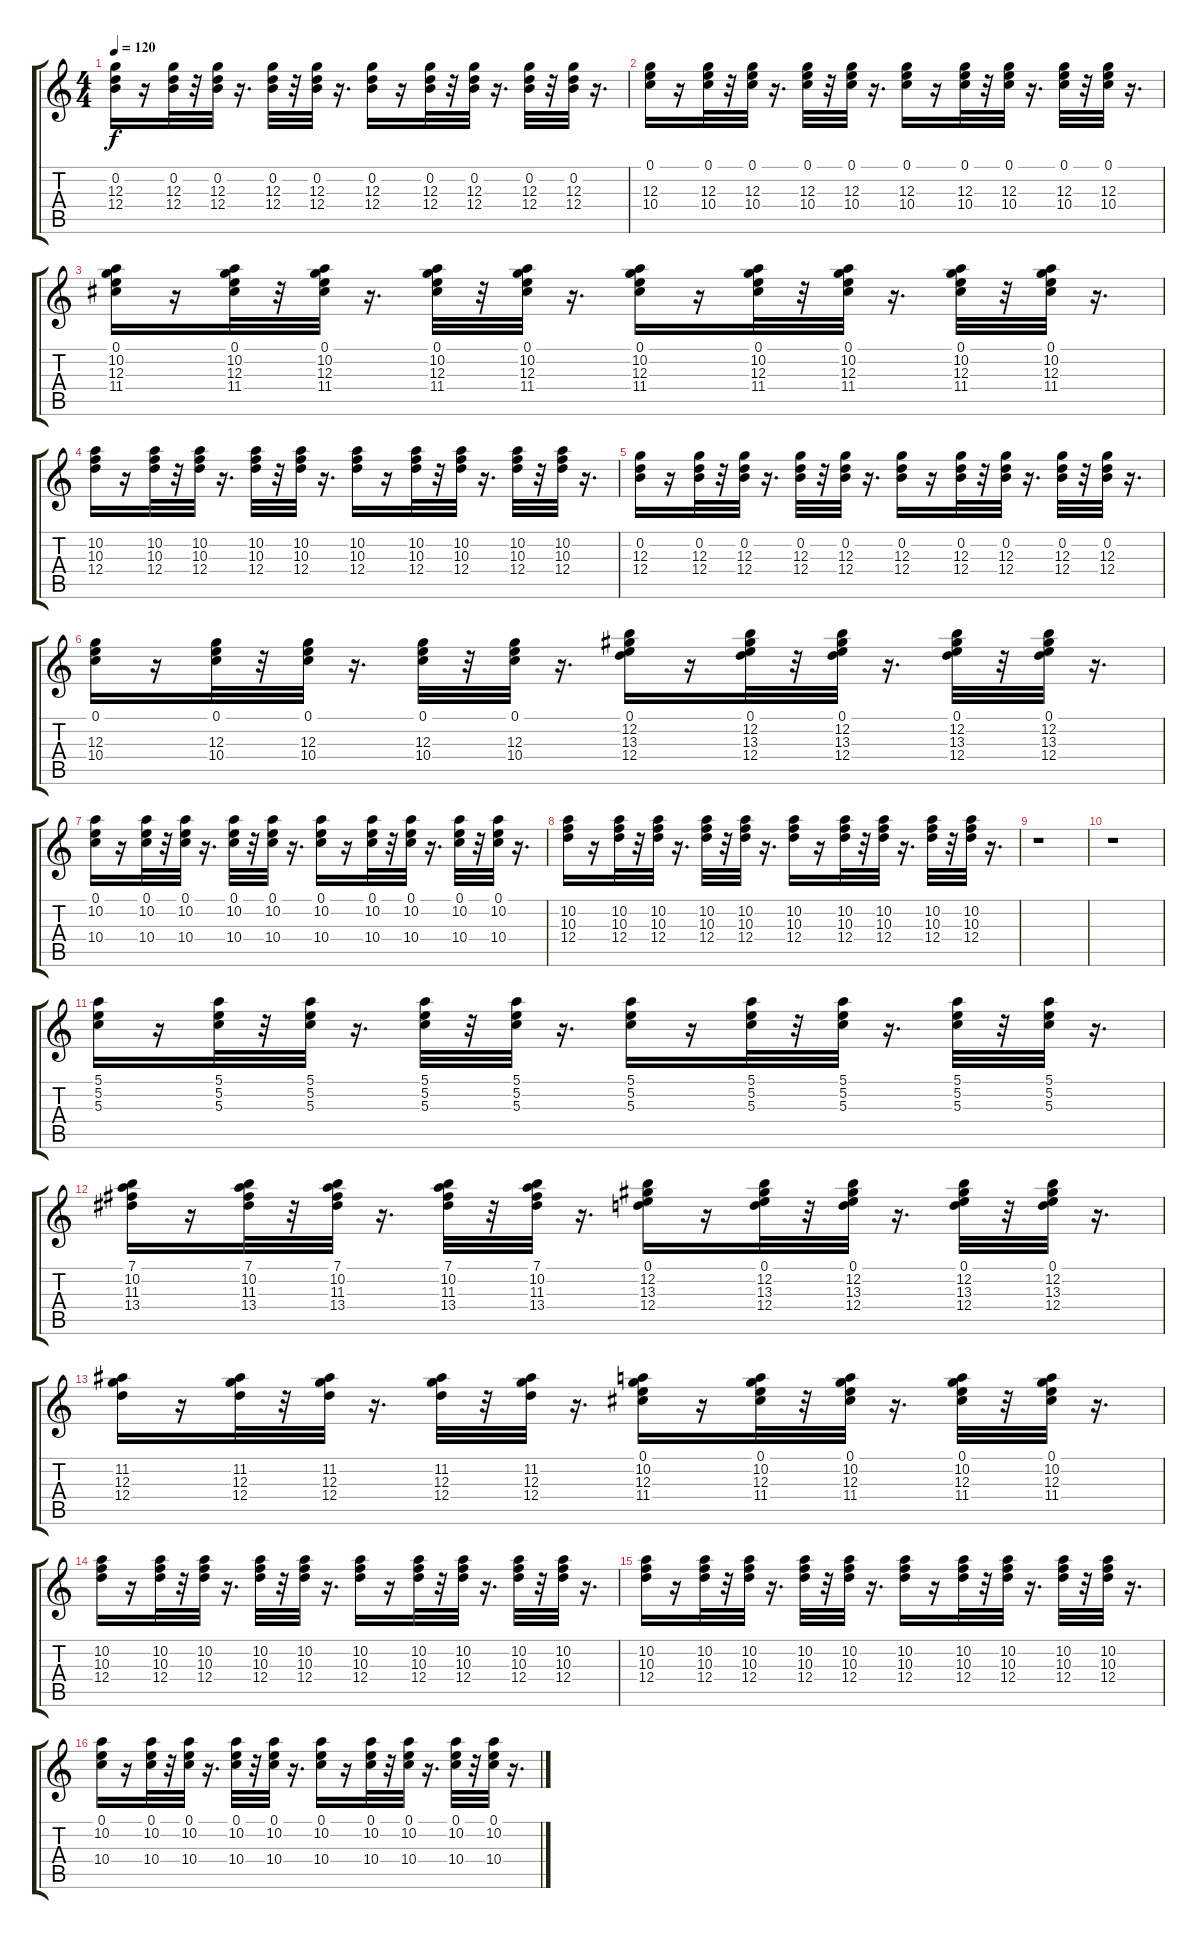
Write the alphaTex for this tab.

\track "" {instrument electricguitarjazz}
\staff {score tabs}
\tuning (E4 B3 G3 D3 A2 E2) {hide}
\ts (4 4)
\tempo 120
\clef g2
\ks c
(0.2 12.3 12.4).16{dy f} r.16 (0.2 12.3 12.4).32 r.32 (0.2 12.3 12.4).32 r.16{d} (0.2 12.3 12.4).32 r.32 (0.2 12.3 12.4).32 r.16{d} (0.2 12.3 12.4).16 r.16 (0.2 12.3 12.4).32 r.32 (0.2 12.3 12.4).32 r.16{d} (0.2 12.3 12.4).32 r.32 (0.2 12.3 12.4).32 r.16{d} |
(0.1 12.3 10.4).16 r.16 (0.1 12.3 10.4).32 r.32 (0.1 12.3 10.4).32 r.16{d} (0.1 12.3 10.4).32 r.32 (0.1 12.3 10.4).32 r.16{d} (0.1 12.3 10.4).16 r.16 (0.1 12.3 10.4).32 r.32 (0.1 12.3 10.4).32 r.16{d} (0.1 12.3 10.4).32 r.32 (0.1 12.3 10.4).32 r.16{d} |
(0.1 10.2 12.3 11.4).16 r.16 (0.1 10.2 12.3 11.4).32 r.32 (0.1 10.2 12.3 11.4).32 r.16{d} (0.1 10.2 12.3 11.4).32 r.32 (0.1 10.2 12.3 11.4).32 r.16{d} (0.1 10.2 12.3 11.4).16 r.16 (0.1 10.2 12.3 11.4).32 r.32 (0.1 10.2 12.3 11.4).32 r.16{d} (0.1 10.2 12.3 11.4).32 r.32 (0.1 10.2 12.3 11.4).32 r.16{d} |
(10.2 10.3 12.4).16 r.16 (10.2 10.3 12.4).32 r.32 (10.2 10.3 12.4).32 r.16{d} (10.2 10.3 12.4).32 r.32 (10.2 10.3 12.4).32 r.16{d} (10.2 10.3 12.4).16 r.16 (10.2 10.3 12.4).32 r.32 (10.2 10.3 12.4).32 r.16{d} (10.2 10.3 12.4).32 r.32 (10.2 10.3 12.4).32 r.16{d} |
(0.2 12.3 12.4).16 r.16 (0.2 12.3 12.4).32 r.32 (0.2 12.3 12.4).32 r.16{d} (0.2 12.3 12.4).32 r.32 (0.2 12.3 12.4).32 r.16{d} (0.2 12.3 12.4).16 r.16 (0.2 12.3 12.4).32 r.32 (0.2 12.3 12.4).32 r.16{d} (0.2 12.3 12.4).32 r.32 (0.2 12.3 12.4).32 r.16{d} |
(0.1 12.3 10.4).16 r.16 (0.1 12.3 10.4).32 r.32 (0.1 12.3 10.4).32 r.16{d} (0.1 12.3 10.4).32 r.32 (0.1 12.3 10.4).32 r.16{d} (0.1 12.2 13.3 12.4).16 r.16 (0.1 12.2 13.3 12.4).32 r.32 (0.1 12.2 13.3 12.4).32 r.16{d} (0.1 12.2 13.3 12.4).32 r.32 (0.1 12.2 13.3 12.4).32 r.16{d} |
(0.1 10.2 10.4).16 r.16 (0.1 10.2 10.4).32 r.32 (0.1 10.2 10.4).32 r.16{d} (0.1 10.2 10.4).32 r.32 (0.1 10.2 10.4).32 r.16{d} (0.1 10.2 10.4).16 r.16 (0.1 10.2 10.4).32 r.32 (0.1 10.2 10.4).32 r.16{d} (0.1 10.2 10.4).32 r.32 (0.1 10.2 10.4).32 r.16{d} |
(10.2 10.3 12.4).16 r.16 (10.2 10.3 12.4).32 r.32 (10.2 10.3 12.4).32 r.16{d} (10.2 10.3 12.4).32 r.32 (10.2 10.3 12.4).32 r.16{d} (10.2 10.3 12.4).16 r.16 (10.2 10.3 12.4).32 r.32 (10.2 10.3 12.4).32 r.16{d} (10.2 10.3 12.4).32 r.32 (10.2 10.3 12.4).32 r.16{d} |
r.1 |
r.1 |
(5.1 5.2 5.3).16 r.16 (5.1 5.2 5.3).32 r.32 (5.1 5.2 5.3).32 r.16{d} (5.1 5.2 5.3).32 r.32 (5.1 5.2 5.3).32 r.16{d} (5.1 5.2 5.3).16 r.16 (5.1 5.2 5.3).32 r.32 (5.1 5.2 5.3).32 r.16{d} (5.1 5.2 5.3).32 r.32 (5.1 5.2 5.3).32 r.16{d} |
(7.1 10.2 11.3 13.4).16 r.16 (7.1 10.2 11.3 13.4).32 r.32 (7.1 10.2 11.3 13.4).32 r.16{d} (7.1 10.2 11.3 13.4).32 r.32 (7.1 10.2 11.3 13.4).32 r.16{d} (0.1 12.2 13.3 12.4).16 r.16 (0.1 12.2 13.3 12.4).32 r.32 (0.1 12.2 13.3 12.4).32 r.16{d} (0.1 12.2 13.3 12.4).32 r.32 (0.1 12.2 13.3 12.4).32 r.16{d} |
(11.2 12.3 12.4).16 r.16 (11.2 12.3 12.4).32 r.32 (11.2 12.3 12.4).32 r.16{d} (11.2 12.3 12.4).32 r.32 (11.2 12.3 12.4).32 r.16{d} (0.1 10.2 12.3 11.4).16 r.16 (0.1 10.2 12.3 11.4).32 r.32 (0.1 10.2 12.3 11.4).32 r.16{d} (0.1 10.2 12.3 11.4).32 r.32 (0.1 10.2 12.3 11.4).32 r.16{d} |
(10.2 10.3 12.4).16 r.16 (10.2 10.3 12.4).32 r.32 (10.2 10.3 12.4).32 r.16{d} (10.2 10.3 12.4).32 r.32 (10.2 10.3 12.4).32 r.16{d} (10.2 10.3 12.4).16 r.16 (10.2 10.3 12.4).32 r.32 (10.2 10.3 12.4).32 r.16{d} (10.2 10.3 12.4).32 r.32 (10.2 10.3 12.4).32 r.16{d} |
(10.2 10.3 12.4).16 r.16 (10.2 10.3 12.4).32 r.32 (10.2 10.3 12.4).32 r.16{d} (10.2 10.3 12.4).32 r.32 (10.2 10.3 12.4).32 r.16{d} (10.2 10.3 12.4).16 r.16 (10.2 10.3 12.4).32 r.32 (10.2 10.3 12.4).32 r.16{d} (10.2 10.3 12.4).32 r.32 (10.2 10.3 12.4).32 r.16{d} |
(0.1 10.2 10.4).16 r.16 (0.1 10.2 10.4).32 r.32 (0.1 10.2 10.4).32 r.16{d} (0.1 10.2 10.4).32 r.32 (0.1 10.2 10.4).32 r.16{d} (0.1 10.2 10.4).16 r.16 (0.1 10.2 10.4).32 r.32 (0.1 10.2 10.4).32 r.16{d} (0.1 10.2 10.4).32 r.32 (0.1 10.2 10.4).32 r.16{d}
